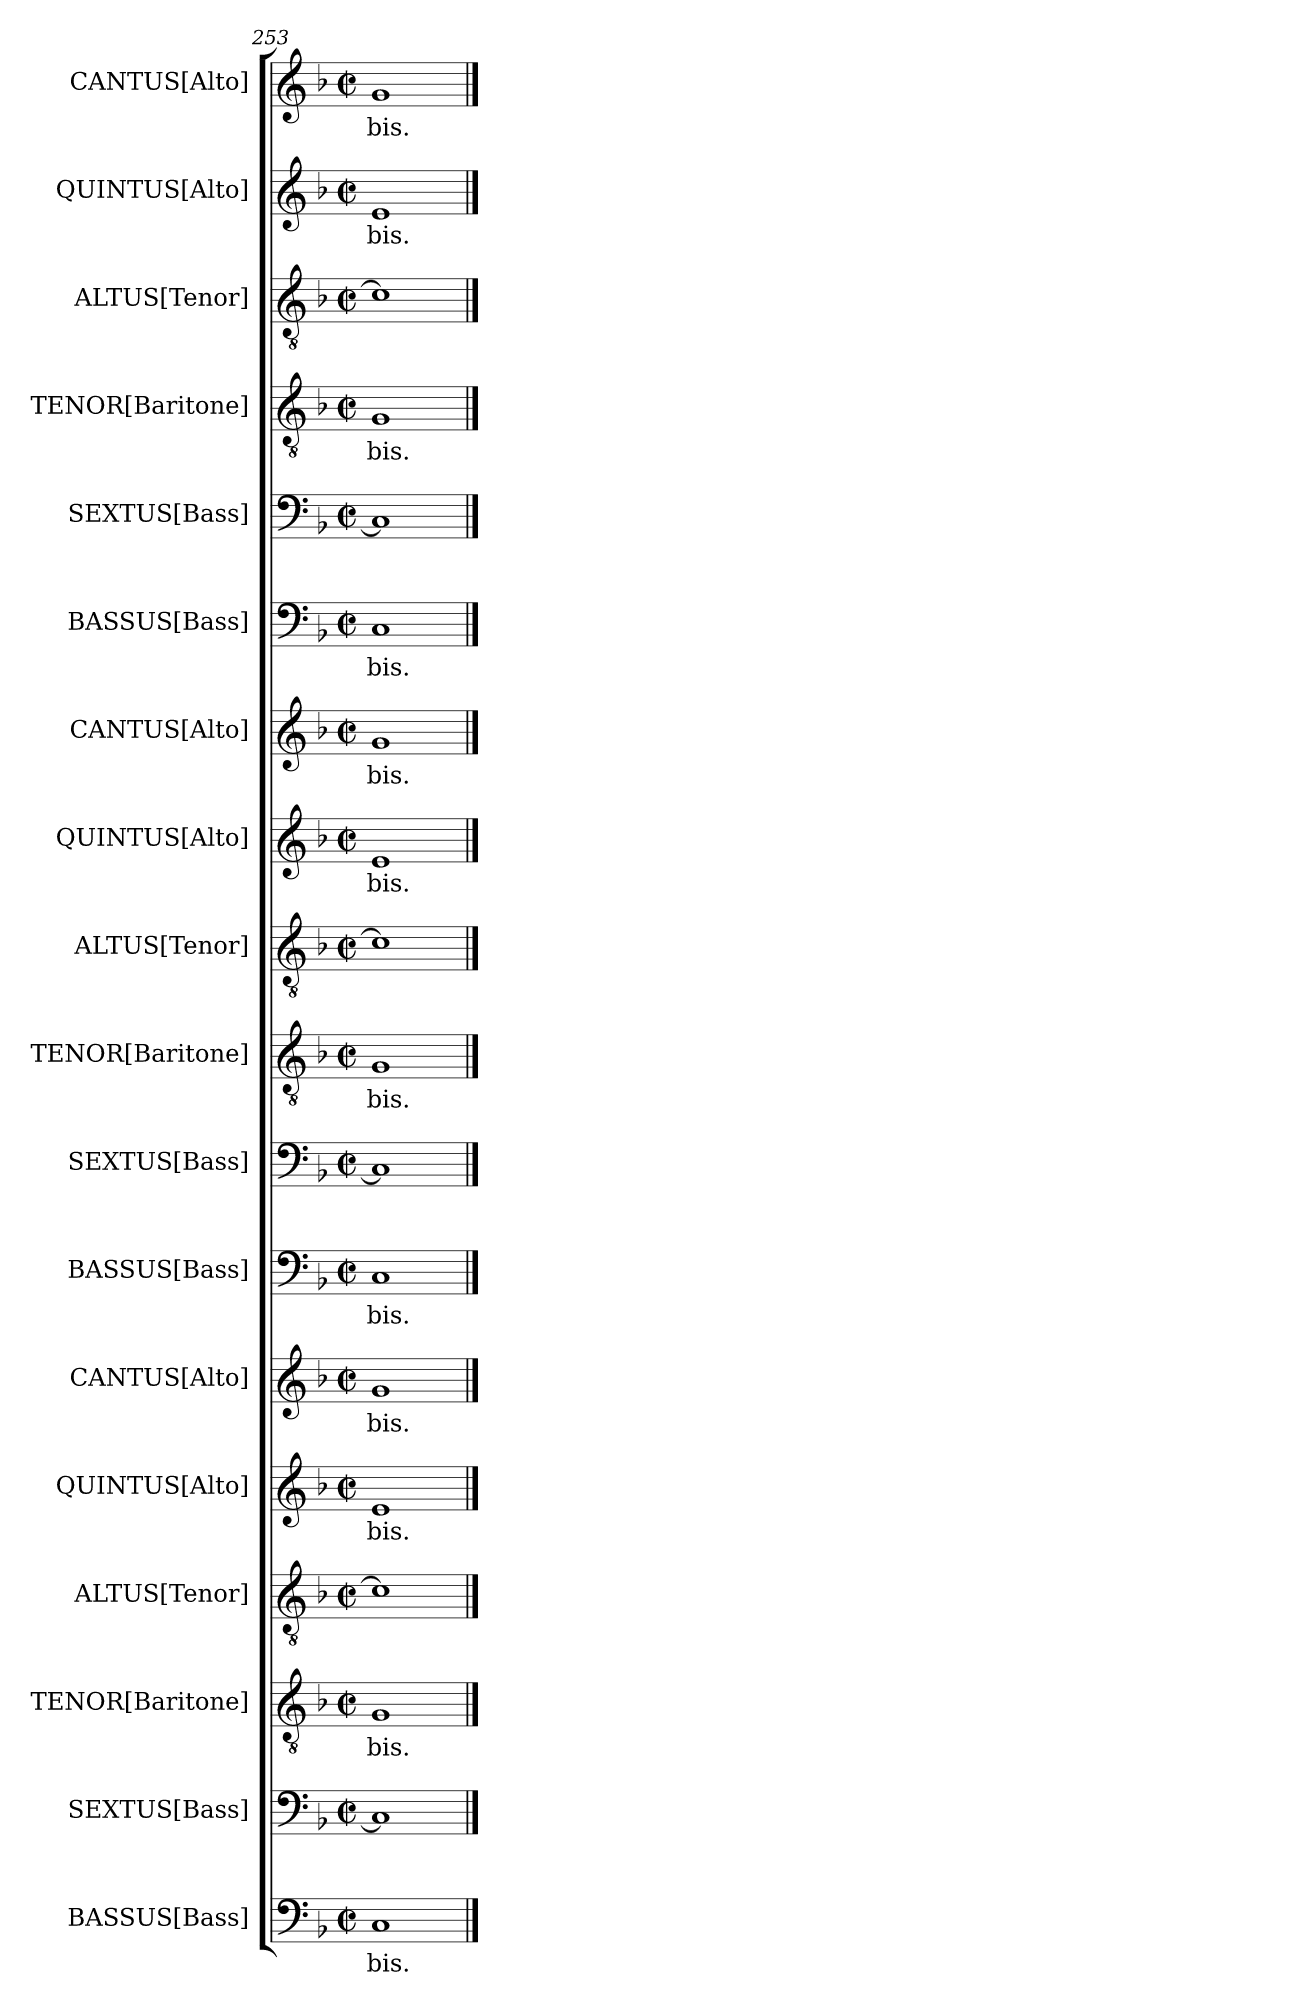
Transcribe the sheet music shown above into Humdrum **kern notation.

**kern	**text	**kern	**text	**kern	**text	**kern	**text	**kern	**text	**kern	**text	**kern	**text	**kern	**text	**kern	**text	**kern	**text	**kern	**text	**kern	**text	**kern	**text	**kern	**text	**kern	**text	**kern	**text	**kern	**text	**kern	**text
*part18	*part18	*part17	*part17	*part16	*part16	*part15	*part15	*part14	*part14	*part13	*part13	*part12	*part12	*part11	*part11	*part10	*part10	*part9	*part9	*part8	*part8	*part7	*part7	*part6	*part6	*part5	*part5	*part4	*part4	*part3	*part3	*part2	*part2	*part1	*part1
*staff18	*staff18	*staff17	*staff17	*staff16	*staff16	*staff15	*staff15	*staff14	*staff14	*staff13	*staff13	*staff12	*staff12	*staff11	*staff11	*staff10	*staff10	*staff9	*staff9	*staff8	*staff8	*staff7	*staff7	*staff6	*staff6	*staff5	*staff5	*staff4	*staff4	*staff3	*staff3	*staff2	*staff2	*staff1	*staff1
*I"BASSUS[Bass]	*	*I"SEXTUS[Bass]	*	*I"TENOR[Baritone]	*	*I"ALTUS[Tenor]	*	*I"QUINTUS[Alto]	*	*I"CANTUS[Alto]	*	*I"BASSUS[Bass]	*	*I"SEXTUS[Bass]	*	*I"TENOR[Baritone]	*	*I"ALTUS[Tenor]	*	*I"QUINTUS[Alto]	*	*I"CANTUS[Alto]	*	*I"BASSUS[Bass]	*	*I"SEXTUS[Bass]	*	*I"TENOR[Baritone]	*	*I"ALTUS[Tenor]	*	*I"QUINTUS[Alto]	*	*I"CANTUS[Alto]	*
*I'B.	*	*I'B.	*	*I'Bar.	*	*I'T.	*	*I'A.	*	*I'A.	*	*I'B.	*	*I'B.	*	*I'Bar.	*	*I'T.	*	*I'A.	*	*I'A.	*	*I'B.	*	*I'B.	*	*I'Bar.	*	*I'T.	*	*I'A.	*	*I'A.	*
*clefF4	*	*clefF4	*	*clefGv2	*	*clefGv2	*	*clefG2	*	*clefG2	*	*clefF4	*	*clefF4	*	*clefGv2	*	*clefGv2	*	*clefG2	*	*clefG2	*	*clefF4	*	*clefF4	*	*clefGv2	*	*clefGv2	*	*clefG2	*	*clefG2	*
*	*	*	*	*ITrd7c12	*	*ITrd7c12	*	*	*	*	*	*	*	*	*	*ITrd7c12	*	*ITrd7c12	*	*	*	*	*	*	*	*	*	*ITrd7c12	*	*ITrd7c12	*	*	*	*	*
*k[b-]	*	*k[b-]	*	*k[b-]	*	*k[b-]	*	*k[b-]	*	*k[b-]	*	*k[b-]	*	*k[b-]	*	*k[b-]	*	*k[b-]	*	*k[b-]	*	*k[b-]	*	*k[b-]	*	*k[b-]	*	*k[b-]	*	*k[b-]	*	*k[b-]	*	*k[b-]	*
*F:	*	*F:	*	*F:	*	*F:	*	*F:	*	*F:	*	*F:	*	*F:	*	*F:	*	*F:	*	*F:	*	*F:	*	*F:	*	*F:	*	*F:	*	*F:	*	*F:	*	*F:	*
*M2/2	*	*M2/2	*	*M2/2	*	*M2/2	*	*M2/2	*	*M2/2	*	*M2/2	*	*M2/2	*	*M2/2	*	*M2/2	*	*M2/2	*	*M2/2	*	*M2/2	*	*M2/2	*	*M2/2	*	*M2/2	*	*M2/2	*	*M2/2	*
*met(c|)	*	*met(c|)	*	*met(c|)	*	*met(c|)	*	*met(c|)	*	*met(c|)	*	*met(c|)	*	*met(c|)	*	*met(c|)	*	*met(c|)	*	*met(c|)	*	*met(c|)	*	*met(c|)	*	*met(c|)	*	*met(c|)	*	*met(c|)	*	*met(c|)	*	*met(c|)	*
=253	=253	=253	=253	=253	=253	=253	=253	=253	=253	=253	=253	=253	=253	=253	=253	=253	=253	=253	=253	=253	=253	=253	=253	=253	=253	=253	=253	=253	=253	=253	=253	=253	=253	=253	=253
!	!LO:LY:b	!	!	!	!LO:LY:b	!	!	!	!LO:LY:b	!	!LO:LY:b	!	!LO:LY:b	!	!	!	!LO:LY:b	!	!	!	!LO:LY:b	!	!LO:LY:b	!	!LO:LY:b	!	!	!	!LO:LY:b	!	!	!	!LO:LY:b	!	!LO:LY:b
1C	-bis.	1C]	.	1GG	-bis.	1C]	.	1e	-bis.	1g	-bis.	1C	-bis.	1C]	.	1GG	-bis.	1C]	.	1e	-bis.	1g	-bis.	1C	-bis.	1C]	.	1GG	-bis.	1C]	.	1e	-bis.	1g	-bis.
==	==	==	==	==	==	==	==	==	==	==	==	==	==	==	==	==	==	==	==	==	==	==	==	==	==	==	==	==	==	==	==	==	==	==	==
*-	*-	*-	*-	*-	*-	*-	*-	*-	*-	*-	*-	*-	*-	*-	*-	*-	*-	*-	*-	*-	*-	*-	*-	*-	*-	*-	*-	*-	*-	*-	*-	*-	*-	*-	*-
